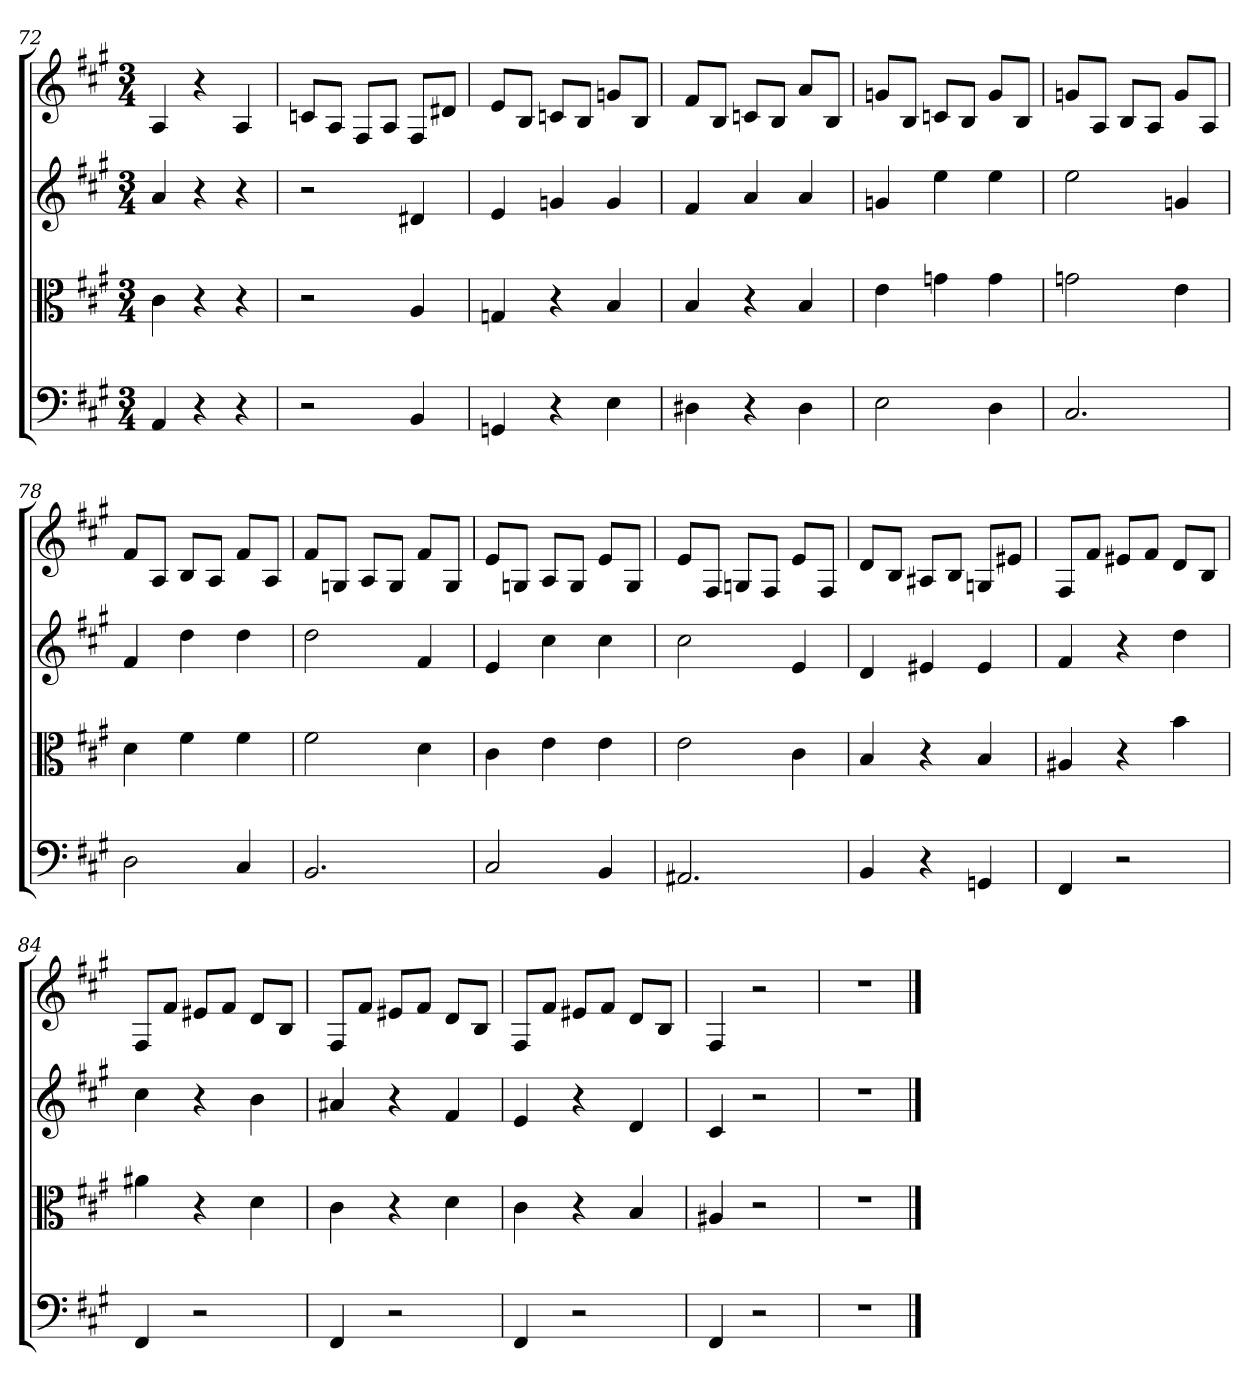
**kern	**kern	**kern	**kern
*part4	*part3	*part2	*part1
*staff4	*staff3	*staff2	*staff1
*clefF4	*clefC3	*clefG2	*clefG2
*k[f#c#g#]	*k[f#c#g#]	*k[f#c#g#]	*k[f#c#g#]
*f#:	*f#:	*f#:	*f#:
*M3/4	*M3/4	*M3/4	*M3/4
=72	=72	=72	=72
4AA	4c#	4a	4A
4r	4r	4r	4r
4r	4r	4r	4A
=73	=73	=73	=73
2r	2r	2r	8cn/L
.	.	.	8A/J
.	.	.	8F#/L
.	.	.	8A/J
4BB	4A	4d#X	8F#/L
.	.	.	8d#X/J
=74	=74	=74	=74
4GGn	4Gn	4e	8e/L
.	.	.	8B/J
4r	4r	4gn	8cn/L
.	.	.	8B/J
4E	4B	4g	8gn/L
.	.	.	8B/J
=75	=75	=75	=75
4D#X	4B	4f#	8f#/L
.	.	.	8B/J
4r	4r	4a	8cn/L
.	.	.	8B/J
4D#	4B	4a	8a/L
.	.	.	8B/J
=76	=76	=76	=76
2E	4e	4gn	8gn/L
.	.	.	8B/J
.	4gn	4ee	8cn/L
.	.	.	8B/J
4D	4g	4ee	8g/L
.	.	.	8B/J
=77	=77	=77	=77
2.C#	2gn	2ee	8gn/L
.	.	.	8A/J
.	.	.	8B/L
.	.	.	8A/J
.	4e	4gn	8g/L
.	.	.	8A/J
=78	=78	=78	=78
2D	4d	4f#	8f#/L
.	.	.	8A/J
.	4f#	4dd	8B/L
.	.	.	8A/J
4C#	4f#	4dd	8f#/L
.	.	.	8A/J
=79	=79	=79	=79
2.BB	2f#	2dd	8f#/L
.	.	.	8Gn/J
.	.	.	8A/L
.	.	.	8G/J
.	4d	4f#	8f#/L
.	.	.	8G/J
=80	=80	=80	=80
2C#	4c#	4e	8e/L
.	.	.	8Gn/J
.	4e	4cc#	8A/L
.	.	.	8G/J
4BB	4e	4cc#	8e/L
.	.	.	8G/J
=81	=81	=81	=81
2.AA#X	2e	2cc#	8e/L
.	.	.	8F#/J
.	.	.	8Gn/L
.	.	.	8F#/J
.	4c#	4e	8e/L
.	.	.	8F#/J
=82	=82	=82	=82
4BB	4B	4d	8d/L
.	.	.	8B/J
4r	4r	4e#X	8A#X/L
.	.	.	8B/J
4GGn	4B	4e#	8Gn/L
.	.	.	8e#X/J
=83	=83	=83	=83
4FF#	4A#X	4f#	8F#/L
.	.	.	8f#/J
2r	4r	4r	8e#X/L
.	.	.	8f#/J
.	4b	4dd	8d/L
.	.	.	8B/J
=84	=84	=84	=84
4FF#	4a#X	4cc#	8F#/L
.	.	.	8f#/J
2r	4r	4r	8e#X/L
.	.	.	8f#/J
.	4d	4b	8d/L
.	.	.	8B/J
=85	=85	=85	=85
4FF#	4c#	4a#X	8F#/L
.	.	.	8f#/J
2r	4r	4r	8e#X/L
.	.	.	8f#/J
.	4d	4f#	8d/L
.	.	.	8B/J
=86	=86	=86	=86
4FF#	4c#	4e	8F#/L
.	.	.	8f#/J
2r	4r	4r	8e#X/L
.	.	.	8f#/J
.	4B	4d	8d/L
.	.	.	8B/J
=87	=87	=87	=87
4FF#	4A#X	4c#	4F#
2r	2r	2r	2r
=88	=88	=88	=88
2.r	2.r	2.r	2.r
==	==	==	==
*-	*-	*-	*-
